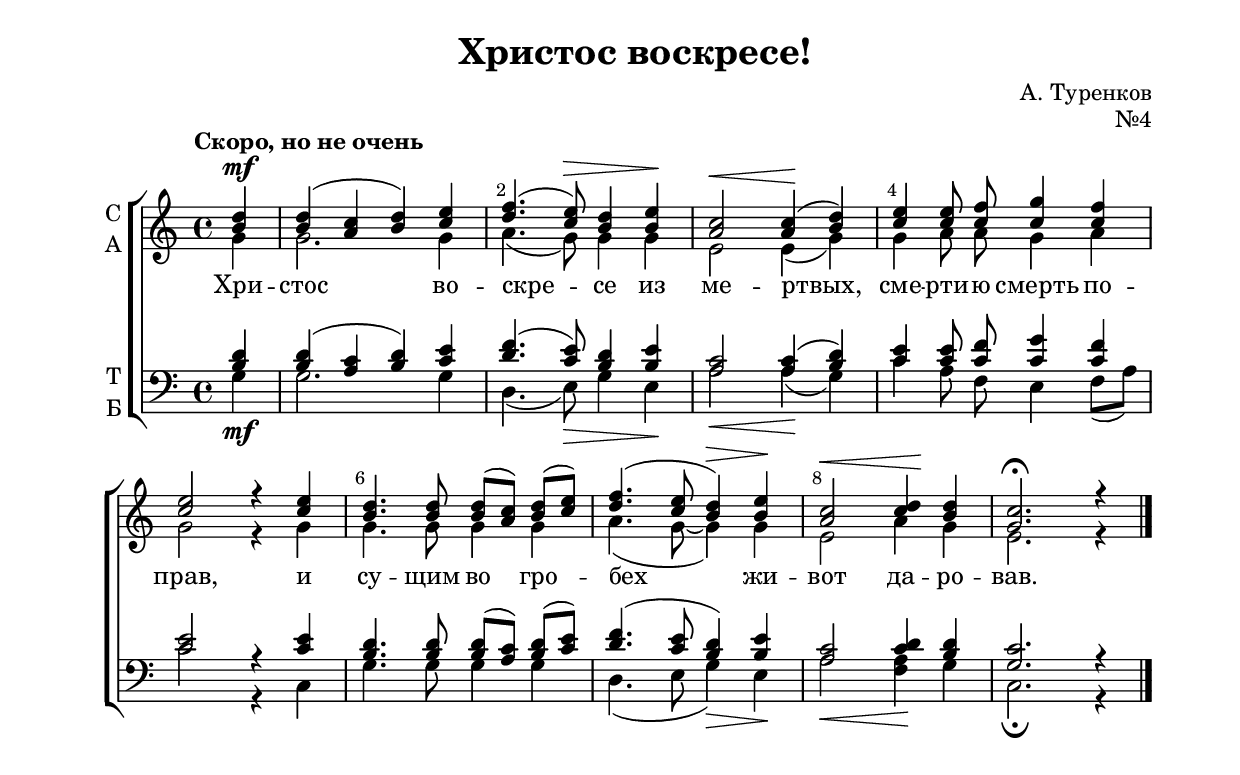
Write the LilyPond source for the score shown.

\version "2.18.2"

% закомментируйте строку ниже, чтобы получался pdf с навигацией
#(ly:set-option 'point-and-click #f)
#(ly:set-option 'midi-extension "mid")
#(set-default-paper-size "a4")
%#(set-global-staff-size 18)

\header {
    title = "Христос воскресе!"
    opus = "№4"
    composer = "А. Туренков"
    %arranger = "перелож для см. хора"
    % Удалить строку версии LilyPond 
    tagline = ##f
  }

\paper {
  #(set-default-paper-size "a4")
  top-margin = 10
  left-margin = 20
  right-margin = 15
  bottom-margin = 15
  indent = 4
  %ragged-bottom = ##f
  %ragged-last-bottom = ##f
}

abr = { \break }
abr = {}

pbr = { \pageBreak }
mbr = { \break }

pbr = {}
%mbr = {}
  
global = {
  \key c \major
  \time 4/4
  \autoBeamOff
  \set Score.skipBars = ##t
  \override Score.BarNumber.break-visibility = #end-of-line-invisible
  \set Score.barNumberVisibility = #(every-nth-bar-number-visible 2)
  \override Score.BarNumber.X-offset = #1
  \override Score.BarNumber.self-alignment-X = #LEFT
}

sopvoice = \relative c'' {
  \global
  \dynamicUp
  \tempo "Скоро, но не очень"
  \partial 4 <b d>4\mf
  
  <b d>( <a c> <b d>) <c e> |
  <d f>4.( <c e>8)\> <b d>4 <b e>\! |
  <a c>2\< q4\!( <b d>) |
  <c e> q8 <c f> <c g'>4 <c f> |
  <c e>2 r4 q |
  <b d>4. q8 q[( <a c>)] <b d>[( <c e>]) |
  <d f>4.( <c e>8 <b d>4)\> <b e>\! |
  <a c>2\< <c d>4\! <b d> |
  <g c>2.\fermata r4 \bar "|."
}

altvoice = \relative c'' {
  \global
  \partial 4
  g4 |
  g2. g4 |
  a4.( g8) g4 g |
  e2 e4( g) |
  g a8 a g4 a |
  g2 r4 g |
  g4. g8 g4 g |
  a4.( g8~ g4) g |
  e2 a4 g |
  e2. r4 
}

tenorvoice = \relative c' {
  \global
  \dynamicUp
  \partial 4
  <b d>4 |
  q( <a c> <b d>) <c e> |
  <d f>4.( <c e>8) <b d>4 <b e> |
  <a c>2 q4( <b d>) |
  <c e>4 <c e>8 <c f> <c g'>4 <c f> |
  <c e>2 r4 q |
  <b d>4. q8 q[( <a c>]) <b d>[( <c e>]) |
  <d f>4.( <c e>8 <b d>4) <b e> |
  <a c>2 <c d>4 <b d> |
  <g c>2. r4
}

bassvoice = \relative c' {
  \global
  \dynamicDown
  \partial 4
   g4\mf |
   g2. g4 |
   d4.( e8)\> g4 e\! |
   a2\< a4(\! g) |
   c a8 f e4 f8[( a]) |
   c2 r4 c, |
   g'4. g8 g4 g |
   d4.( e8 g4)\> e\! |
   a2\< <f a>4\! g |
   c,2.\fermata r4
  
}

texta = \lyricmode {
Хри -- стос во -- cкре -- се из ме -- ртвых,
сме -- рти -- ю смерть по -- прав, и су -- щим во гро -- 
бех  жи -- вот да -- ро -- вав.
}

  
\score {
%  \transpose c bes {
  \new ChoirStaff
  <<
    \new Staff = "upstaff" \with {
      instrumentName = \markup { \column { "С" "А"  } }
      midiInstrument = "voice oohs"
    } <<
      \new Voice = "soprano" { \voiceOne \sopvoice }
      \new Voice  = "alto" { \voiceTwo \altvoice }
    >> 
    \new Lyrics \lyricsto "alto" { \texta }
  
    \new Staff \with {
      instrumentName = \markup { \column { "Т" "Б" } }
      midiInstrument = "voice oohs"
    } <<
        \new Voice = "tenor" { \voiceOne \clef bass \tenorvoice }
        \new Voice = "bass" { \voiceTwo \bassvoice }
    >>

  >>
%  }
  \layout {}
  \midi {
    \tempo 4=60
  }
}

